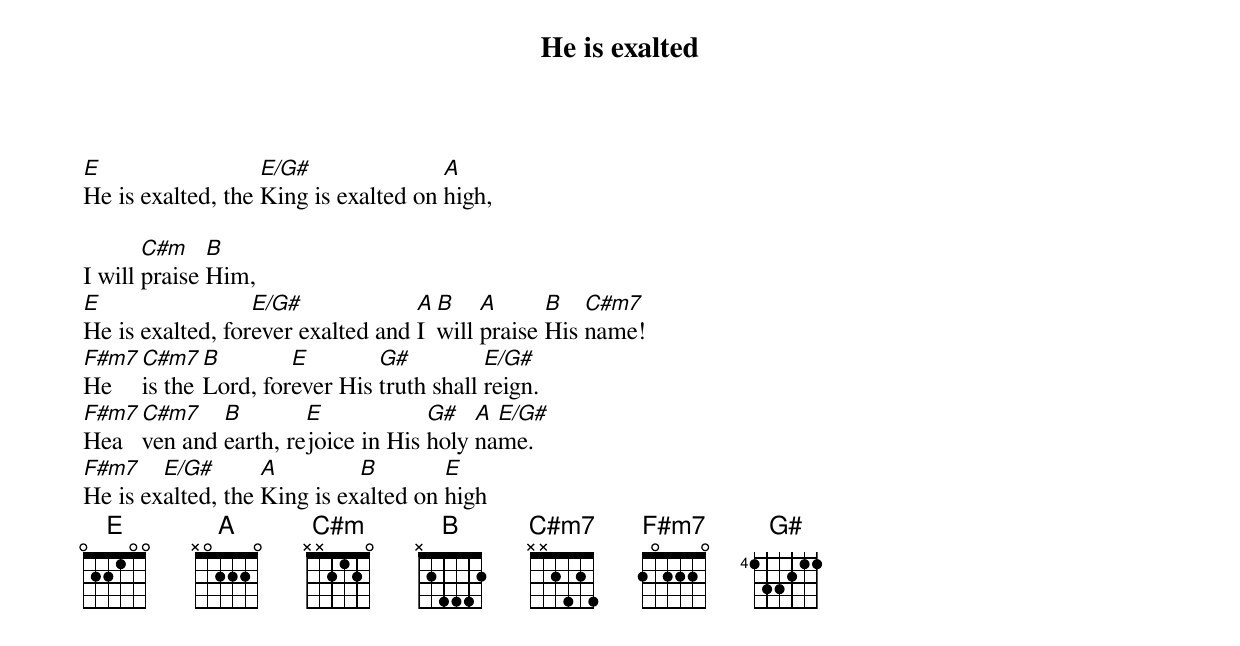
{title: He is exalted}
{subtitle: }

[E]He is exalted, the [E/G#]King is exalted on [A]high,

I will [C#m]praise [B]Him,
[E]He is exalted, for[E/G#]ever exalted and [A]I [B]will [A]praise [B]His [C#m7]name!
[F#m7]He [C#m7]is the [B]Lord, for[E]ever His [G#]truth shall [E/G#]reign.
[F#m7]Hea[C#m7]ven and [B]earth, re[E]joice in His [G#]holy [A]na[E/G#]me.
[F#m7]He is ex[E/G#]alted, the [A]King is ex[B]alted on [E]high
